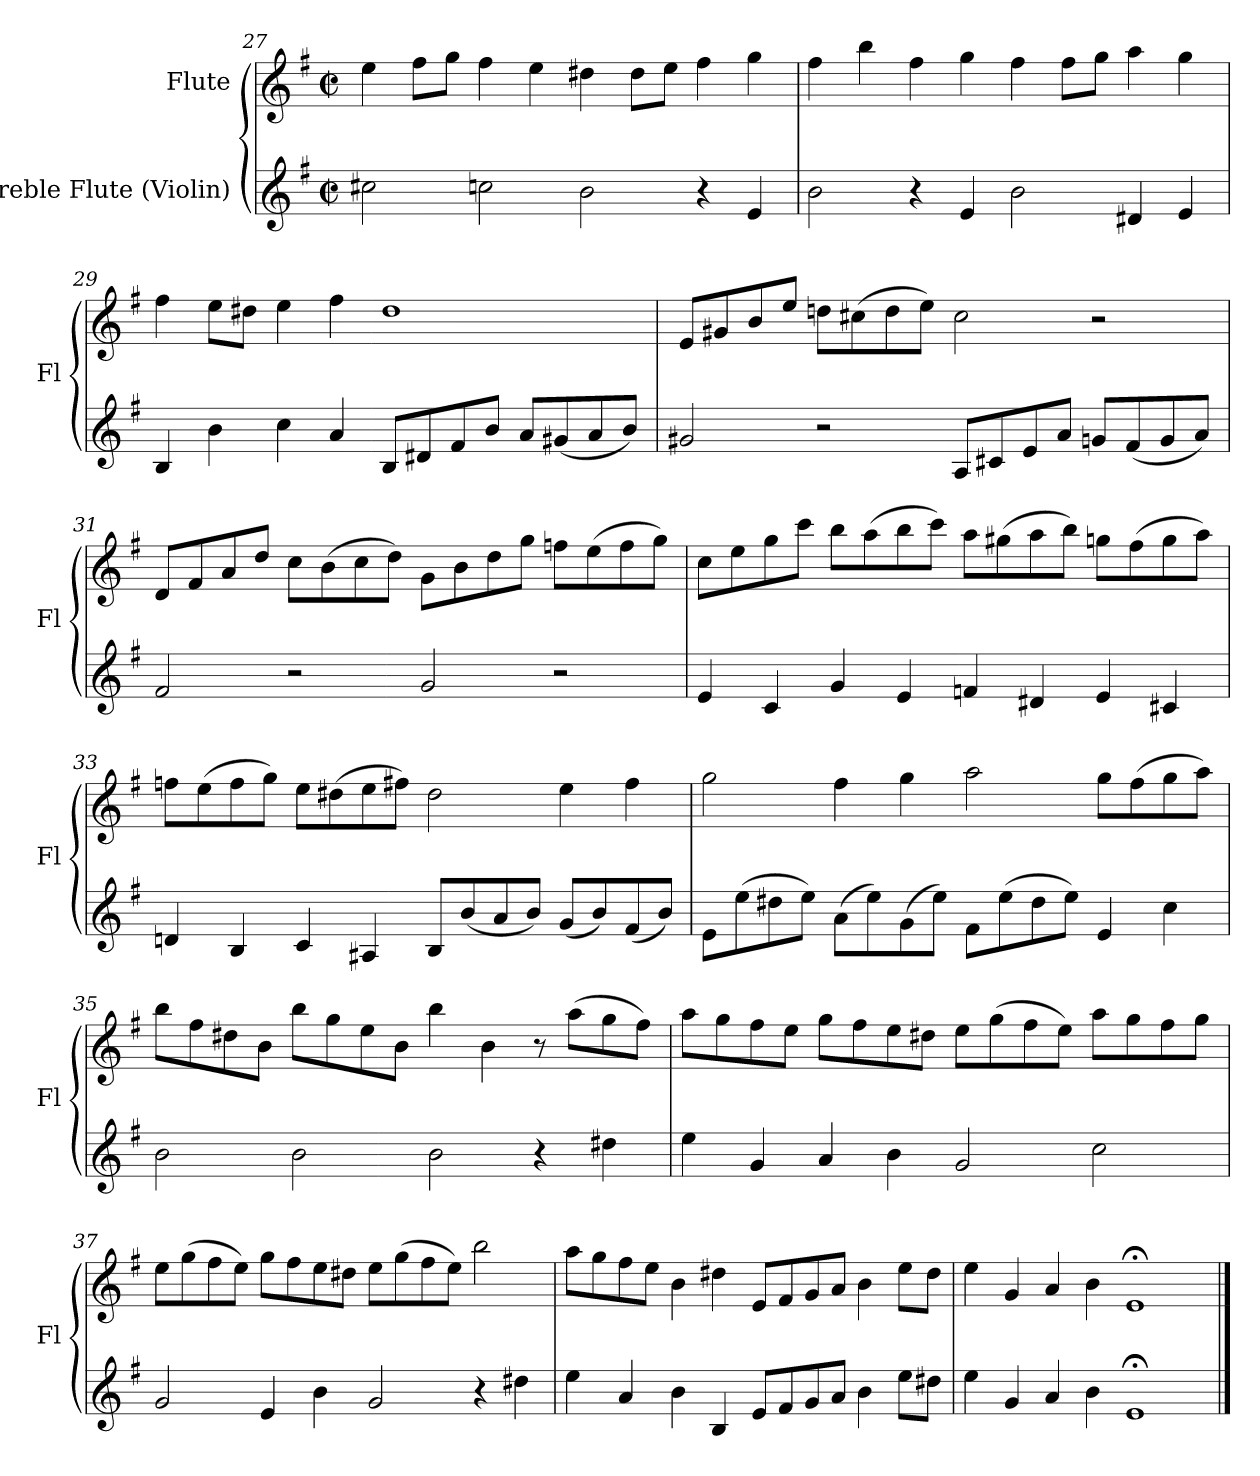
**kern	**kern
*part2	*part1
*staff2	*staff1
*I"Treble Flute (Violin)	*I"Flute
*I'Fl	*I'Fl
!!LO:LB:g=z
*clefG2	*clefG2
*k[f#]	*k[f#]
*e:	*e:
*M2/2	*M2/2
*met(c|)	*met(c|)
=27	=27
2cc#X\	4ee\
.	8ff#\L
.	8gg\J
2ccn\	4ff#\
.	4ee\
2b\	4dd#X\
.	8dd#\L
.	8ee\J
4r	4ff#\
4e/	4gg\
=28	=28
2b\	4ff#\
.	4bb\
4r	4ff#\
4e/	4gg\
2b\	4ff#\
.	8ff#\L
.	8gg\J
4d#X/	4aa\
4e/	4gg\
!!LO:LB:g=z
=29	=29
4B/	4ff#\
4b\	8ee\L
.	8dd#X\J
4cc\	4ee\
4a/	4ff#\
8B/L	1dd#
8d#X/	.
8f#/	.
8b/J	.
8a/L	.
(8g#X/	.
8a/	.
8b/J)	.
=30	=30
2g#X/	8e/L
.	8g#X/
.	8b/
.	8ee/J
2r	8ddn\L
.	(8cc#X\
.	8dd\
.	8ee\J)
8A/L	2cc#\
8c#X/	.
8e/	.
8a/J	.
8gn/L	2r
(8f#/	.
8g/	.
8a/J)	.
!!LO:LB:g=z
=31	=31
2f#/	8d/L
.	8f#/
.	8a/
.	8dd/J
2r	8cc\L
.	(8b\
.	8cc\
.	8dd\J)
2g/	8g\L
.	8b\
.	8dd\
.	8gg\J
2r	8ffn\L
.	(8ee\
.	8ff\
.	8gg\J)
=32	=32
4e/	8cc\L
.	8ee\
4c/	8gg\
.	8ccc\J
4g/	8bb\L
.	(8aa\
4e/	8bb\
.	8ccc\J)
4fn/	8aa\L
.	(8gg#X\
4d#X/	8aa\
.	8bb\J)
4e/	8ggn\L
.	(8ff#\
4c#X/	8gg\
.	8aa\J)
!!LO:LB:g=z
=33	=33
4dn/	8ffn\L
.	(8ee\
4B/	8ff\
.	8gg\J)
4c/	8ee\L
.	(8dd#X\
4A#X/	8ee\
.	8ff#X\J)
8B/L	2dd#\
(8b/	.
8a/	.
8b/J)	.
(8g/L	4ee\
8b/)	.
(8f#/	4ff#\
8b/J)	.
=34	=34
8e\L	2gg\
(8ee\	.
8dd#X\	.
8ee\J)	.
(8a\L	4ff#\
8ee\)	.
(8g\	4gg\
8ee\J)	.
8f#\L	2aa\
(8ee\	.
8dd#\	.
8ee\J)	.
4e/	8gg\L
.	(8ff#\
4cc\	8gg\
.	8aa\J)
!!LO:PB:g=z
=35	=35
2b\	8bb\L
.	8ff#\
.	8dd#X\
.	8b\J
2b\	8bb\L
.	8gg\
.	8ee\
.	8b\J
2b\	4bb\
.	4b\
4r	8r
.	(8aa\L
4dd#X\	8gg\
.	8ff#\J)
=36	=36
4ee\	8aa\L
.	8gg\
4g/	8ff#\
.	8ee\J
4a/	8gg\L
.	8ff#\
4b\	8ee\
.	8dd#X\J
2g/	8ee\L
.	(8gg\
.	8ff#\
.	8ee\J)
2cc\	8aa\L
.	8gg\
.	8ff#\
.	8gg\J
!!LO:LB:g=z
=37	=37
2g/	8ee\L
.	(8gg\
.	8ff#\
.	8ee\J)
4e/	8gg\L
.	8ff#\
4b\	8ee\
.	8dd#X\J
2g/	8ee\L
.	(8gg\
.	8ff#\
.	8ee\J)
4r	2bb\
4dd#X\	.
=38	=38
4ee\	8aa\L
.	8gg\
4a/	8ff#\
.	8ee\J
4b\	4b\
4B/	4dd#X\
8e/L	8e/L
8f#/	8f#/
8g/	8g/
8a/J	8a/J
4b\	4b\
8ee\L	8ee\L
8dd#X\J	8dd#\J
=39	=39
4ee\	4ee\
4g/	4g/
4a/	4a/
4b\	4b\
1e;<	1e;<
==	==
*-	*-
